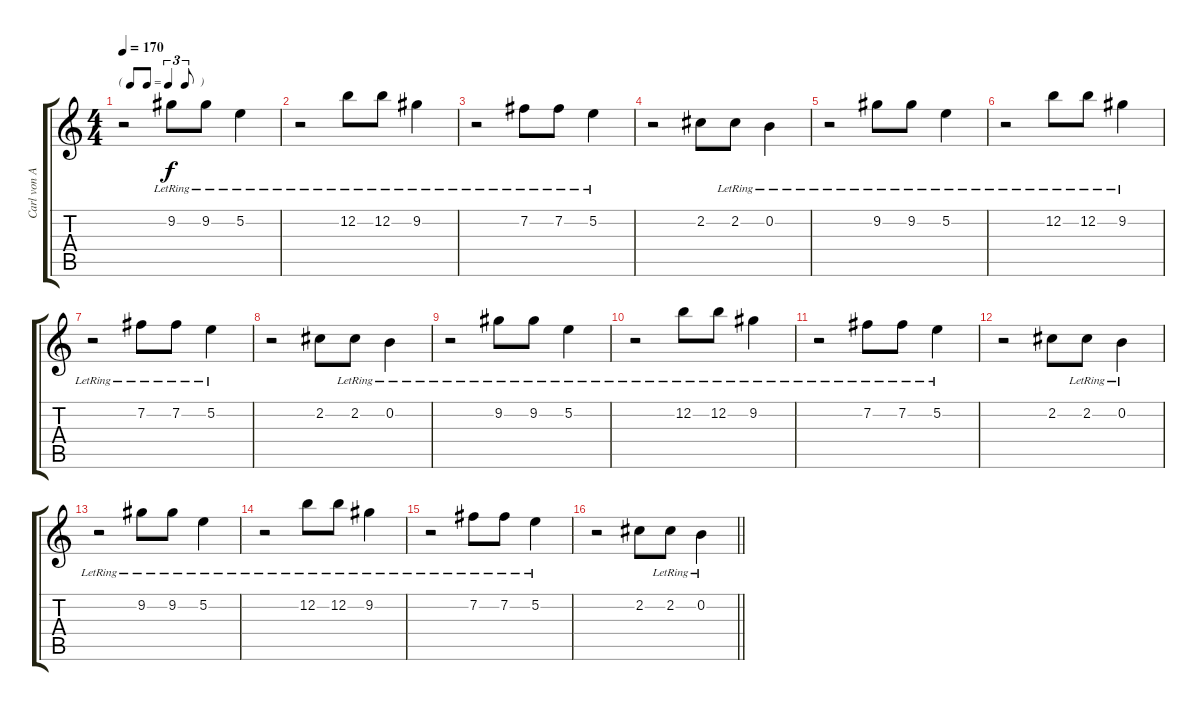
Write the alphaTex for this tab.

\track ("Carl von Arbin - Lead Guitar" "Carl von A") {instrument overdrivenguitar}
\staff {score tabs}
\tuning (E4 B3 G3 D3 A2 E2) {hide}
\ts (4 4)
\tf triplet8th
\tempo 170
\clef g2
\ks c
r.2{dy f} 9.2{lr}.8 9.2{lr}.8 5.2{lr}.4 |
r.2 12.2{lr}.8 12.2{lr}.8 9.2{lr}.4 |
r.2 7.2{lr}.8 7.2{lr}.8 5.2{lr}.4 |
r.2 2.2.8 2.2{lr}.8 0.2{lr}.4 |
r.2 9.2{lr}.8 9.2{lr}.8 5.2{lr}.4 |
r.2 12.2{lr}.8 12.2{lr}.8 9.2{lr}.4 |
r.2 7.2{lr}.8 7.2{lr}.8 5.2{lr}.4 |
r.2 2.2.8 2.2{lr}.8 0.2{lr}.4 |
r.2 9.2{lr}.8 9.2{lr}.8 5.2{lr}.4 |
r.2 12.2{lr}.8 12.2{lr}.8 9.2{lr}.4 |
r.2 7.2{lr}.8 7.2{lr}.8 5.2{lr}.4 |
r.2 2.2.8 2.2{lr}.8 0.2{lr}.4 |
r.2 9.2{lr}.8 9.2{lr}.8 5.2{lr}.4 |
r.2 12.2{lr}.8 12.2{lr}.8 9.2{lr}.4 |
r.2 7.2{lr}.8 7.2{lr}.8 5.2{lr}.4 |
\barLineRight lightlight
r.2 2.2.8 2.2{lr}.8 0.2{lr}.4
